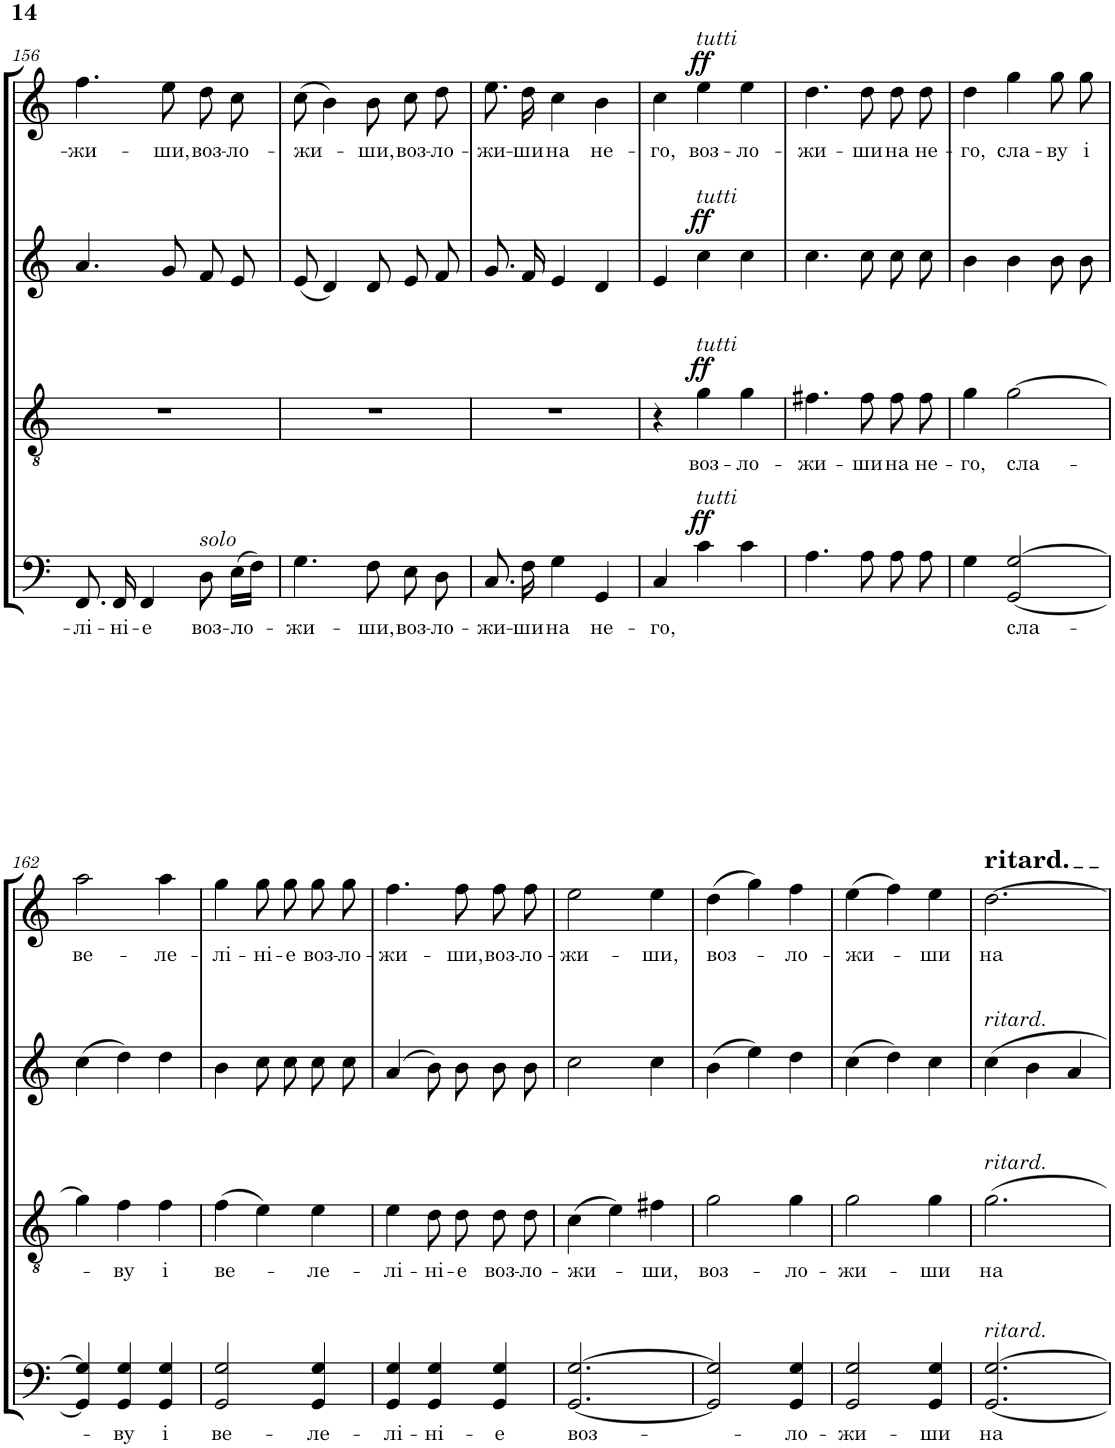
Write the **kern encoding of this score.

**kern	**text	**dynam	**kern	**text	**dynam	**kern	**dynam	**kern	**text	**dynam
*part4	*part4	*part4	*part3	*part3	*part3	*part2	*part2	*part1	*part1	*part1
*staff4	*staff4	*staff4	*staff3	*staff3	*staff3	*staff2	*staff2	*staff1	*staff1	*staff1
*I"Бас	*	*	*I"Тенор	*	*	*I"Альт	*	*I"Сопрано	*	*
!!LO:PB:g=z
*clefF4	*	*	*clefGv2	*	*	*clefG2	*	*clefG2	*	*
*k[]	*	*	*k[]	*	*	*k[]	*	*k[]	*	*
*M3/4	*	*	*M3/4	*	*	*M3/4	*	*M3/4	*	*
=156	=156	=156	=156	=156	=156	=156	=156	=156	=156	=156
!	!LO:LY:b	!	!	!	!	!	!	!	!LO:LY:b	!
8.FF/	-лі-	.	2.r	.	.	4.a/	.	4.ff\	-жи-	.
!	!LO:LY:b	!	!	!	!	!	!	!	!	!
16FF/	-ні-	.	.	.	.	.	.	.	.	.
!	!LO:LY:b	!	!	!	!	!	!	!	!	!
4FF/	-е	.	.	.	.	.	.	.	.	.
!	!	!	!	!	!	!	!	!	!LO:LY:b	!
.	.	.	.	.	.	8g/	.	8ee\	-ши,	.
!LO:TX:a:i:t=solo	!	!	!	!	!	!	!	!	!	!
!	!LO:LY:b	!	!	!	!	!	!	!	!LO:LY:b	!
8D\	воз-	.	.	.	.	8f/L	.	8dd\L	воз-	.
!	!LO:LY:b	!	!	!	!	!	!	!	!LO:LY:b	!
(16E\LL	-ло-	.	.	.	.	8e/J	.	8cc\J	-ло-	.
16F\JJ)	.	.	.	.	.	.	.	.	.	.
=157	=157	=157	=157	=157	=157	=157	=157	=157	=157	=157
!	!LO:LY:b	!	!	!	!	!	!	!	!LO:LY:b	!
4.G\	-жи-	.	2.r	.	.	(8e/	.	(8cc\	-жи-	.
.	.	.	.	.	.	4d/)	.	4b\)	.	.
!	!LO:LY:b	!	!	!	!	!	!	!	!LO:LY:b	!
8F\	-ши,	.	.	.	.	8d/	.	8b\	-ши,	.
!	!LO:LY:b	!	!	!	!	!	!	!	!LO:LY:b	!
8E\	воз-	.	.	.	.	8e/L	.	8cc\L	воз-	.
!	!LO:LY:b	!	!	!	!	!	!	!	!LO:LY:b	!
8D\	-ло-	.	.	.	.	8f/J	.	8dd\J	-ло-	.
=158	=158	=158	=158	=158	=158	=158	=158	=158	=158	=158
!	!LO:LY:b	!	!	!	!	!	!	!	!LO:LY:b	!
8.C/	-жи-	.	2.r	.	.	8.g/L	.	8.ee\L	-жи-	.
!	!LO:LY:b	!	!	!	!	!	!	!	!LO:LY:b	!
16F\	-ши	.	.	.	.	16f/Jk	.	16dd\Jk	-ши	.
!	!LO:LY:b	!	!	!	!	!	!	!	!LO:LY:b	!
4G\	на	.	.	.	.	4e/	.	4cc\	на	.
!	!LO:LY:b	!	!	!	!	!	!	!	!LO:LY:b	!
4GG/	не-	.	.	.	.	4d/	.	4b\	не-	.
=159	=159	=159	=159	=159	=159	=159	=159	=159	=159	=159
!	!LO:LY:b	!	!	!	!	!	!	!	!LO:LY:b	!
4C/	-го,	.	4r	.	.	4e/	.	4cc\	-го,	.
!	!	!	!	!	!	!	!	!LO:TX:a:i:t=tutti	!	!
!	!	!	!	!	!	!LO:TX:a:i:t=tutti	!	!	!	!
!	!	!	!LO:TX:a:i:t=tutti	!	!	!	!	!	!	!
!LO:TX:a:i:t=tutti	!	!	!	!	!	!	!	!	!	!
!	!	!LO:DY:a	!	!LO:LY:b	!LO:DY:a	!	!LO:DY:a	!	!LO:LY:b	!LO:DY:a
4c\	.	ff	4g\	воз-	ff	4cc\	ff	4ee\	воз-	ff
!	!	!	!	!LO:LY:b	!	!	!	!	!LO:LY:b	!
4c\	.	.	4g\	-ло-	.	4cc\	.	4ee\	-ло-	.
=160	=160	=160	=160	=160	=160	=160	=160	=160	=160	=160
!	!	!	!	!LO:LY:b	!	!	!	!	!LO:LY:b	!
4.A\	.	.	4.f#X\	-жи-	.	4.cc\	.	4.dd\	-жи-	.
!	!	!	!	!LO:LY:b	!	!	!	!	!LO:LY:b	!
8A\	.	.	8f#\	-ши	.	8cc\	.	8dd\	-ши	.
!	!	!	!	!LO:LY:b	!	!	!	!	!LO:LY:b	!
8A\	.	.	8f#\L	на	.	8cc\L	.	8dd\L	на	.
!	!	!	!	!LO:LY:b	!	!	!	!	!LO:LY:b	!
8A\	.	.	8f#\J	не-	.	8cc\J	.	8dd\J	не-	.
=161	=161	=161	=161	=161	=161	=161	=161	=161	=161	=161
!	!	!	!	!LO:LY:b	!	!	!	!	!LO:LY:b	!
4G\	.	.	4g\	-го,	.	4b\	.	4dd\	-го,	.
!	!LO:LY:b	!	!	!LO:LY:b	!	!	!	!	!LO:LY:b	!
[2GG/ [2G/	-сла-	.	[2g\	сла-	.	4b\	.	4gg\	сла-	.
!	!	!	!	!	!	!	!	!	!LO:LY:b	!
.	.	.	.	.	.	8b\L	.	8gg\L	-ву	.
!	!	!	!	!	!	!	!	!	!LO:LY:b	!
.	.	.	.	.	.	8b\J	.	8gg\J	i	.
!!LO:LB:g=z
=162	=162	=162	=162	=162	=162	=162	=162	=162	=162	=162
!	!	!	!	!	!	!	!	!	!LO:LY:b	!
4GG/] 4G/]	.	.	4g\]	.	.	(4cc\	.	2aa\	ве-	.
!	!LO:LY:b	!	!	!LO:LY:b	!	!	!	!	!	!
4GG/ 4G/	-ву	.	4f\	-ву	.	4dd\)	.	.	.	.
!	!LO:LY:b	!	!	!LO:LY:b	!	!	!	!	!LO:LY:b	!
4GG/ 4G/	i	.	4f\	i	.	4dd\	.	4aa\	-ле-	.
=163	=163	=163	=163	=163	=163	=163	=163	=163	=163	=163
!	!LO:LY:b	!	!	!LO:LY:b	!	!	!	!	!LO:LY:b	!
2GG/ 2G/	ве-	.	(4f\	ве-	.	4b\	.	4gg\	-лi-	.
!	!	!	!	!	!	!	!	!	!LO:LY:b	!
.	.	.	4e\)	.	.	8cc\L	.	8gg\L	-ні-	.
!	!	!	!	!	!	!	!	!	!LO:LY:b	!
.	.	.	.	.	.	8cc\J	.	8gg\J	-е	.
!	!LO:LY:b	!	!	!LO:LY:b	!	!	!	!	!LO:LY:b	!
4GG/ 4G/	-ле-	.	4e\	-ле-	.	8cc\L	.	8gg\L	воз-	.
!	!	!	!	!	!	!	!	!	!LO:LY:b	!
.	.	.	.	.	.	8cc\J	.	8gg\J	-ло-	.
=164	=164	=164	=164	=164	=164	=164	=164	=164	=164	=164
!	!LO:LY:b	!	!	!LO:LY:b	!	!	!	!	!LO:LY:b	!
4GG/ 4G/	-лi-	.	4e\	-лi-	.	(4a/	.	4.ff\	-жи-	.
!	!LO:LY:b	!	!	!LO:LY:b	!	!	!	!	!	!
4GG/ 4G/	-ні-	.	8d\L	-ні-	.	8b\L)	.	.	.	.
!	!	!	!	!LO:LY:b	!	!	!	!	!LO:LY:b	!
.	.	.	8d\J	-е	.	8b\J	.	8ff\	-ши,	.
!	!LO:LY:b	!	!	!LO:LY:b	!	!	!	!	!LO:LY:b	!
4GG/ 4G/	-е	.	8d\L	воз-	.	8b\L	.	8ff\L	воз-	.
!	!	!	!	!LO:LY:b	!	!	!	!	!LO:LY:b	!
.	.	.	8d\J	-ло-	.	8b\J	.	8ff\J	-ло-	.
=165	=165	=165	=165	=165	=165	=165	=165	=165	=165	=165
!	!LO:LY:b	!	!	!LO:LY:b	!	!	!	!	!LO:LY:b	!
[2.GG/ [2.G/	воз-	.	(4c\	-жи-	.	2cc\	.	2ee\	-жи-	.
.	.	.	4e\)	.	.	.	.	.	.	.
!	!	!	!	!LO:LY:b	!	!	!	!	!LO:LY:b	!
.	.	.	4f#X\	-ши,	.	4cc\	.	4ee\	-ши,	.
=166	=166	=166	=166	=166	=166	=166	=166	=166	=166	=166
!	!	!	!	!LO:LY:b	!	!	!	!	!LO:LY:b	!
2GG/] 2G/]	.	.	2g\	воз-	.	(4b\	.	(4dd\	воз-	.
.	.	.	.	.	.	4ee\)	.	4gg\)	.	.
!	!LO:LY:b	!	!	!LO:LY:b	!	!	!	!	!LO:LY:b	!
4GG/ 4G/	-ло-	.	4g\	-ло-	.	4dd\	.	4ff\	-ло-	.
=167	=167	=167	=167	=167	=167	=167	=167	=167	=167	=167
!	!LO:LY:b	!	!	!LO:LY:b	!	!	!	!	!LO:LY:b	!
2GG/ 2G/	-жи-	.	2g\	-жи-	.	(4cc\	.	(4ee\	-жи-	.
.	.	.	.	.	.	4dd\)	.	4ff\)	.	.
!	!LO:LY:b	!	!	!LO:LY:b	!	!	!	!	!LO:LY:b	!
4GG/ 4G/	-ши	.	4g\	-ши	.	4cc\	.	4ee\	-ши	.
=168	=168	=168	=168	=168	=168	=168	=168	=168	=168	=168
!	!	!	!	!	!	!	!	!LO:TX:a:t=ritard.	!	!
!	!	!	!	!	!	!LO:TX:a:i:t=ritard.	!	!	!	!
!	!	!	!LO:TX:a:i:t=ritard.	!	!	!	!	!	!	!
!LO:TX:a:i:t=ritard.	!	!	!	!	!	!	!	!	!	!
!	!LO:LY:b	!	!	!LO:LY:b	!	!	!	!	!LO:LY:b	!
[2.GG/ [2.G/	на	.	2.g\	на	.	4cc\	.	[2.dd\	на	.
.	.	.	.	.	.	4b\	.	.	.	.
.	.	.	.	.	.	4a/	.	.	.	.
=	=	=	=	=	=	=	=	=	=	=
*-	*-	*-	*-	*-	*-	*-	*-	*-	*-	*-
